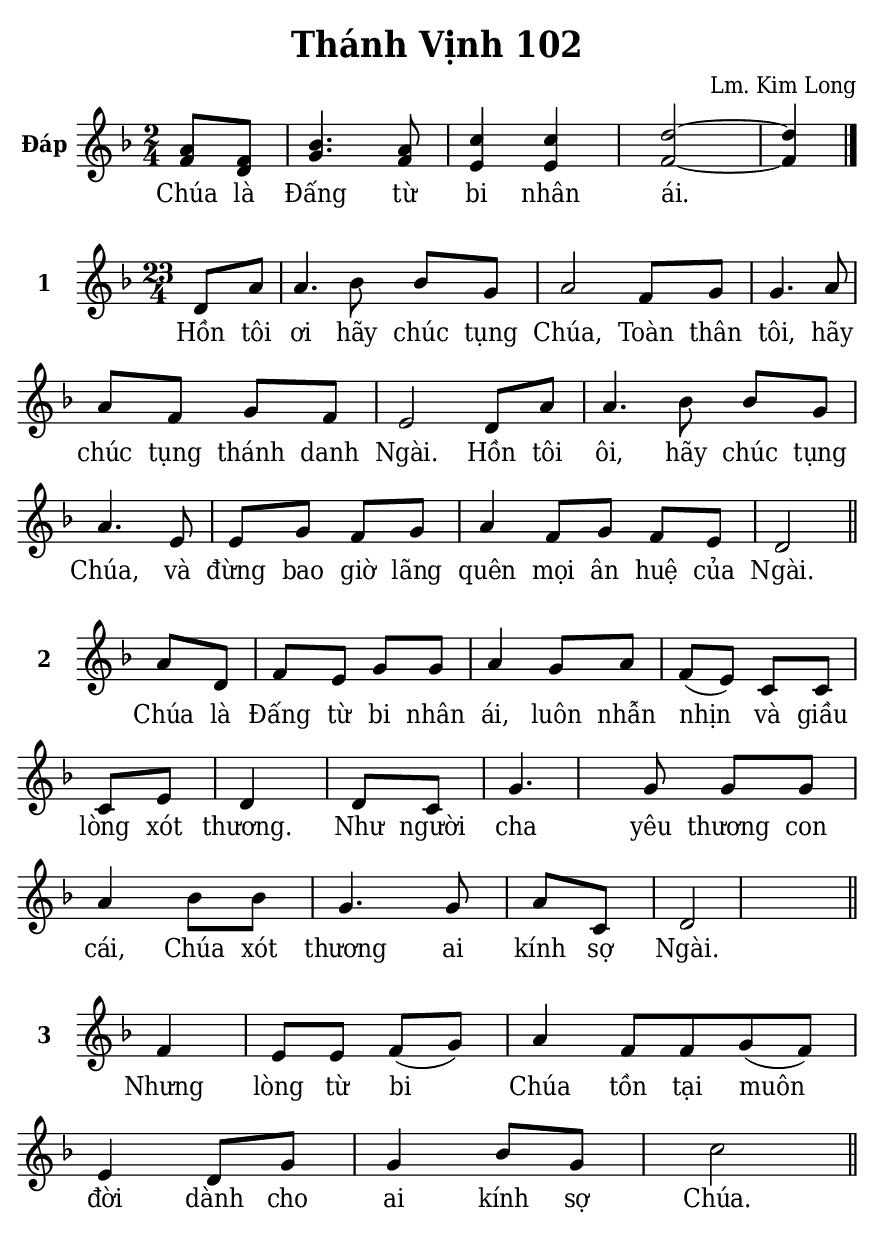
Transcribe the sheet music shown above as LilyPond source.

% Cài đặt chung
\version "2.22.1"
\include "english.ly"

\header {
  title = "Thánh Vịnh 102"
  composer = "Lm. Kim Long"
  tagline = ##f
}

% Nhạc
nhacMauMot = \relative c'' {
  \key f \major
  \time 2/4
  \partial 4
  <<
    {
      a8 f |
      bf4. a8 |
      c4 c |
      d2 ~ |
      d4 \bar "|."
    }
    {
      f,8 d |
      g4. f8 |
      e4 e |
      f2 ~ |
      f4
    }
  >>
}

nhacMauHai = \relative c' {
  \override Staff.TimeSignature.break-visibility = #all-invisible
  \key f \major
  \time 23/4
  \partial 4 d8 a' \bar "|"
  a4. bf8 bf g \bar "|"
  a2 f8 g \bar "|"
  g4. a8 \bar "|"
  a f g f \bar "|"
  e2 d8 a' \bar "|"
  a4. bf8 bf g \bar "|"
  a4. e8 \bar "|"
  e g f g \bar "|"
  a4 f8 g f e \bar "|"
  d2 \bar "||"
}

nhacMauBa = \relative c'' {
  \override Staff.TimeSignature.break-visibility = #all-invisible
  \key f \major
  \time 2/4
  \partial 4 a8 d, \bar "|"
  f e g g \bar "|"
  a4 g8 a \bar "|"
  f (e) c c c e \bar "|"
  d4 d8 c \bar "|"
  g'4. g8 g g \bar "|"
  a4 bf8 bf \bar "|"
  g4. g8 a c, \bar "|"
  d2 \bar "||"
}

nhacMauBon = \relative c' {
  \override Staff.TimeSignature.break-visibility = #all-invisible
  \key f \major
  \time 2/4
  \partial 4 f4 \bar "|"
  e8 e f (g) \bar "|"
  \time 3/4
  a4 f8 f g (f) \bar "|"
  \time 2/4
  e4 d8 g \bar "|"
  g4 bf8 g \bar "|"
  c2 \bar "||"
}

% Lời
loiMauMot = \lyricmode {
  Chúa là Đấng từ bi nhân ái.
}

loiMauHai = \lyricmode {
  Hồn tôi ơi hãy chúc tụng Chúa,
  Toàn thân tôi, hãy chúc tụng thánh danh Ngài.
  Hồn tôi ôi, hãy chúc tụng Chúa,
  và đừng bao giờ lãng quên mọi ân huệ của Ngài.
}

loiMauBa = \lyricmode {
  Chúa là Đấng từ bi nhân ái,
  luôn nhẫn nhịn và giầu lòng xót thương.
  Như người cha yêu thương con cái,
  Chúa xót thương ai kính sợ Ngài.
}

loiMauBon = \lyricmode {
  Nhưng lòng từ bi Chúa tồn tại muôn đời
  dành cho ai kính sợ Chúa.
}

% Dàn trang
\paper {
  #(set-paper-size "a5")
  top-margin = 3\mm
  bottom-margin = 3\mm
  left-margin = 3\mm
  right-margin = 3\mm
  indent = #0
  #(define fonts
	 (make-pango-font-tree "Deja Vu Serif Condensed"
	 		       "Deja Vu Serif Condensed"
			       "Deja Vu Serif Condensed"
			       (/ 20 20)))
  print-page-number = ##f
}

\score {
  <<
    \new Staff \with {
      instrumentName = \markup { \bold "Đáp" }} <<
        \clef treble
        \new Voice = beSop {
          \nhacMauMot
        }
      \new Lyrics \lyricsto beSop \loiMauMot
    >>
  >>
  \layout {
    indent = 10
    \override Lyrics.LyricSpace.minimum-distance = #1.5
    \override Score.BarNumber.break-visibility = ##(#f #f #f)
    \override Score.SpacingSpanner.uniform-stretching = ##t
    ragged-last = ##f
  }
}

\score {
  <<
    \new Staff \with {
      instrumentName = \markup { \bold "1" }} <<
        \clef treble
        \new Voice = beSop {
          \nhacMauHai
        }
      \new Lyrics \lyricsto beSop \loiMauHai
    >>
  >>
  \layout {
    indent = 10
    \override Lyrics.LyricSpace.minimum-distance = #1.5
    \override Score.BarNumber.break-visibility = ##(#f #f #f)
    \override Score.SpacingSpanner.uniform-stretching = ##t
    ragged-last = ##f
  }
}

\score {
  <<
    \new Staff \with {
      \remove "Time_signature_engraver"
      instrumentName = \markup { \bold "2" }} <<
        \clef treble
        \new Voice = beSop {
          \nhacMauBa
        }
      \new Lyrics \lyricsto beSop \loiMauBa
    >>
  >>
  \layout {
    indent = 10
    \override Lyrics.LyricSpace.minimum-distance = #1.5
    \override Score.BarNumber.break-visibility = ##(#f #f #f)
    \override Score.SpacingSpanner.uniform-stretching = ##t
    ragged-last = ##f
  }
}

\score {
  <<
    \new Staff \with {
      \remove "Time_signature_engraver"
      instrumentName = \markup { \bold "3" }} <<
        \clef treble
        \new Voice = beSop {
          \nhacMauBon
        }
      \new Lyrics \lyricsto beSop \loiMauBon
    >>
  >>
  \layout {
    indent = 10
    \override Lyrics.LyricSpace.minimum-distance = #1.5
    \override Score.BarNumber.break-visibility = ##(#f #f #f)
    \override Score.SpacingSpanner.uniform-stretching = ##t
    ragged-last = ##f
  }
}
